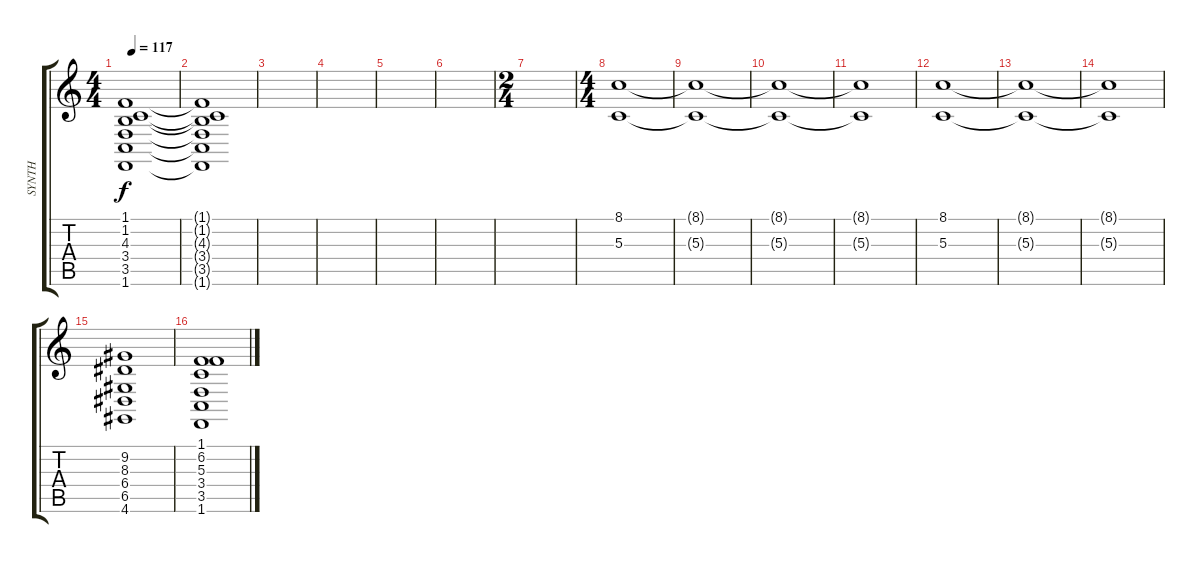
\track ("SYNTH" "SYNTH") {instrument stringensemble2}
\staff {score tabs}
\tuning (E4 B3 G3 D3 A2 E2) {hide}
\ts (4 4)
\tempo 117
\clef g2
\ks c
(1.1{t} 1.2{t} 4.3{t} 3.4{t} 3.5{t} 1.6{t}).1{dy f} |
(1.1{t} 1.2{t} 4.3{t} 3.4{t} 3.5{t} 1.6{t}).1 |
|
|
|
|
\ts (2 4)
|
\ts (4 4)
(8.1 5.3).1 |
(8.1{t} 5.3{t}).1 |
(8.1{t} 5.3{t}).1 |
(8.1{t} 5.3{t}).1 |
(8.1 5.3).1 |
(8.1{t} 5.3{t}).1 |
(8.1{t} 5.3{t}).1 |
(9.2 8.3 6.4 6.5 4.6).1 |
(1.1 6.2 5.3 3.4 3.5 1.6).1
